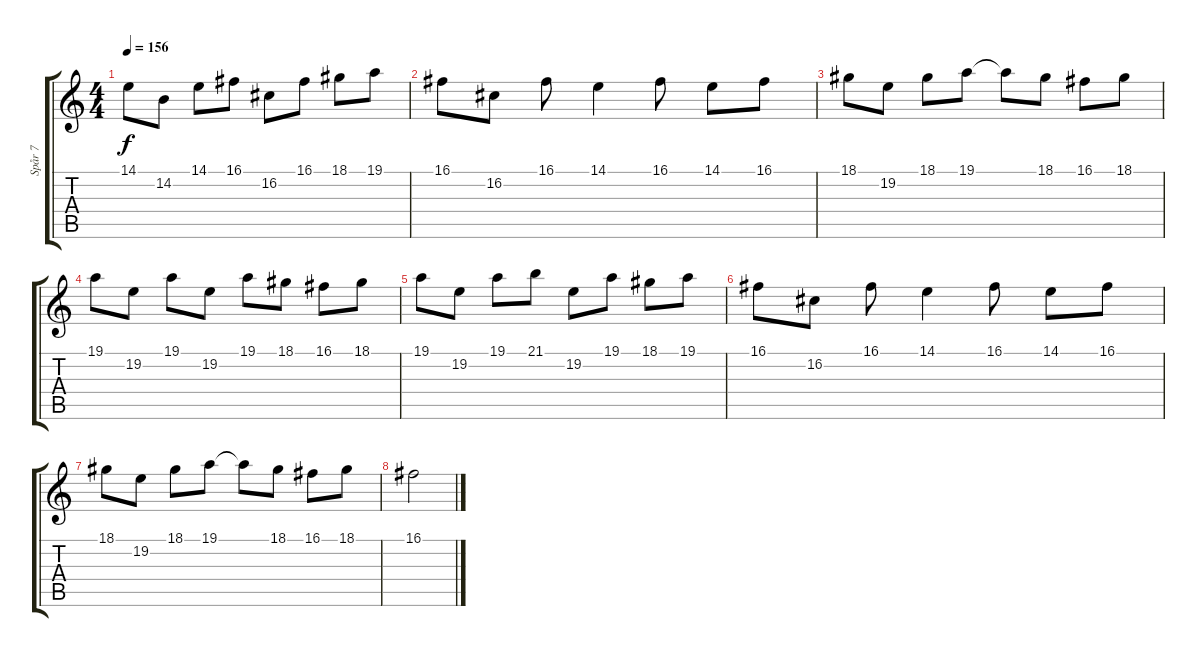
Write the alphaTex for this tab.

\track ("Spår 7" "Spår 7") {instrument lead2sawtooth}
\staff {score tabs}
\tuning (D4 A3 F3 C3 G2 C2) {hide}
\ts (4 4)
\tempo 156
\clef g2
\ks c
14.1.8{dy f} 14.2.8 14.1.8 16.1.8 16.2.8 16.1.8 18.1.8 19.1.8 |
16.1.8 16.2.8 16.1.8 14.1.4 16.1.8 14.1.8 16.1.8 |
18.1.8 19.2.8 18.1.8 19.1.8 19.1{t}.8 18.1.8 16.1.8 18.1.8 |
19.1.8 19.2.8 19.1.8 19.2.8 19.1.8 18.1.8 16.1.8 18.1.8 |
19.1.8 19.2.8 19.1.8 21.1.8 19.2.8 19.1.8 18.1.8 19.1.8 |
16.1.8 16.2.8 16.1.8 14.1.4 16.1.8 14.1.8 16.1.8 |
18.1.8 19.2.8 18.1.8 19.1.8 19.1{t}.8 18.1.8 16.1.8 18.1.8 |
16.1.2
